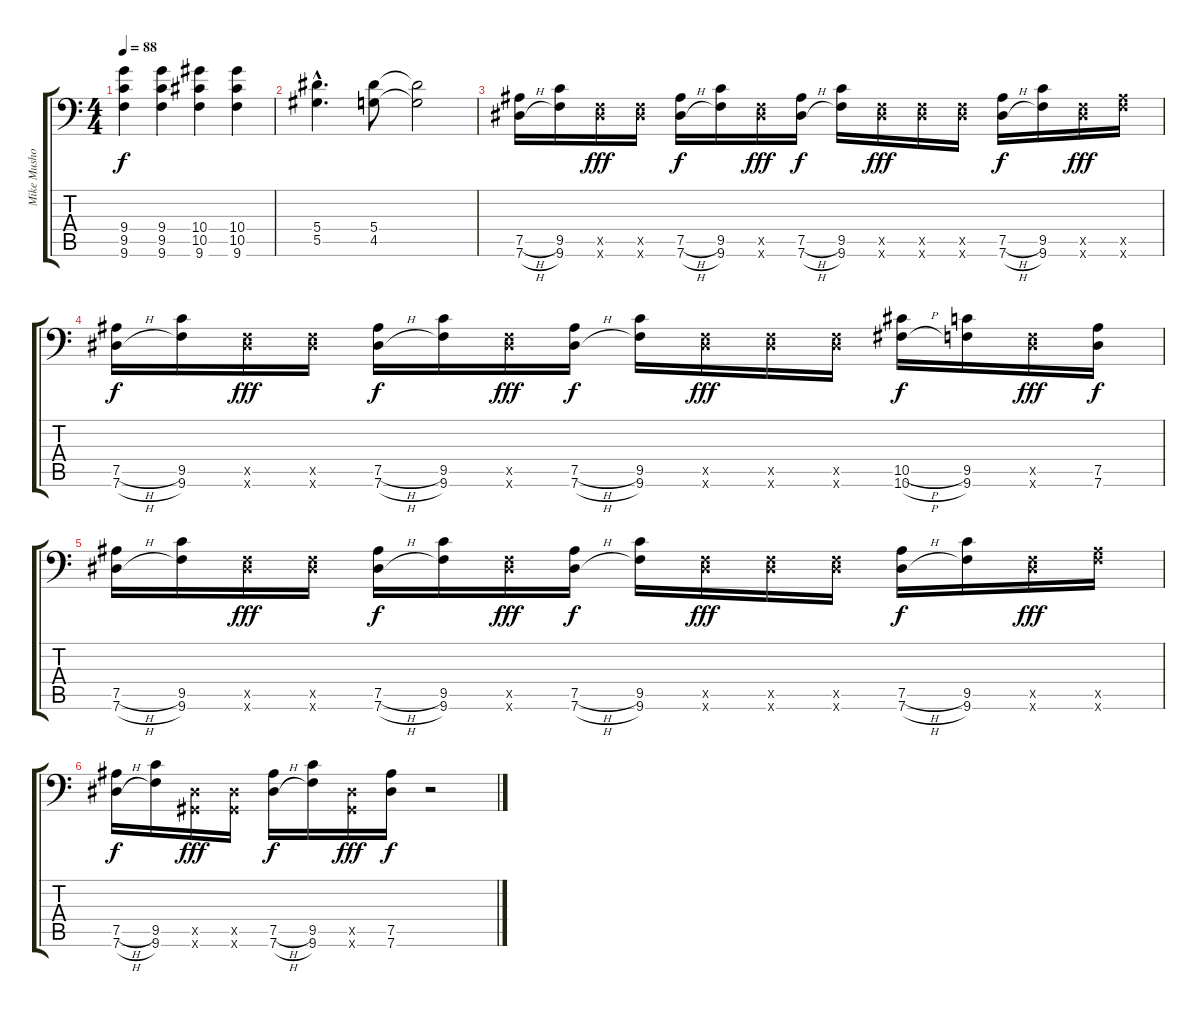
\track ("Mike Mushok" "Mike Musho") {instrument distortionguitar}
\staff {score tabs}
\tuning (Bb3 Gb3 Db3 Bb2 Eb2 Ab1) {hide}
\ts (4 4)
\tempo 88
\clef f4
\ks c
(9.4 9.5 9.6).4{dy f} (9.4 9.5 9.6).4 (10.4 10.5 9.6).4 (10.4 10.5 9.6).4 |
(5.4{hac} 5.5{hac}).4{d} (5.4 4.5).8 (5.4{t} 4.5{t}).2 |
(7.5{h} 7.6{h}).16 (9.5 9.6).16 (0.5{x} 9.6{x}).16{dy fff} (0.5{x} 9.6{x}).16 (7.5{h} 7.6{h}).16{dy f} (9.5 9.6).16 (0.5{x} 9.6{x}).16{dy fff} (7.5{h} 7.6{h}).16{dy f} (9.5 9.6).16 (0.5{x} 9.6{x}).16{dy fff} (0.5{x} 9.6{x}).16 (0.5{x} 9.6{x}).16 (7.5{h} 7.6{h}).16{dy f} (9.5 9.6).16 (0.5{x} 9.6{x}).16{dy fff} (7.5{x} 9.6{x}).16 |
(7.5{h} 7.6{h}).16{dy f} (9.5 9.6).16 (0.5{x} 9.6{x}).16{dy fff} (0.5{x} 9.6{x}).16 (7.5{h} 7.6{h}).16{dy f} (9.5 9.6).16 (0.5{x} 9.6{x}).16{dy fff} (7.5{h} 7.6{h}).16{dy f} (9.5 9.6).16 (0.5{x} 9.6{x}).16{dy fff} (0.5{x} 9.6{x}).16 (0.5{x} 9.6{x}).16 (10.5{h} 10.6{h}).16{dy f} (9.5 9.6).16 (0.5{x} 9.6{x}).16{dy fff} (7.5 7.6).16{dy f} |
(7.5{h} 7.6{h}).16 (9.5 9.6).16 (0.5{x} 9.6{x}).16{dy fff} (0.5{x} 9.6{x}).16 (7.5{h} 7.6{h}).16{dy f} (9.5 9.6).16 (0.5{x} 9.6{x}).16{dy fff} (7.5{h} 7.6{h}).16{dy f} (9.5 9.6).16 (0.5{x} 9.6{x}).16{dy fff} (0.5{x} 9.6{x}).16 (0.5{x} 9.6{x}).16 (7.5{h} 7.6{h}).16{dy f} (9.5 9.6).16 (0.5{x} 9.6{x}).16{dy fff} (7.5{x} 9.6{x}).16 |
(7.5{h} 7.6{h}).16{dy f} (9.5 9.6).16 (0.5{x} 0.6{x}).16{dy fff} (0.5{x} 0.6{x}).16 (7.5{h} 7.6{h}).16{dy f} (9.5 9.6).16 (0.5{x} 0.6{x}).16{dy fff} (7.5 7.6).16{dy f} r.2
